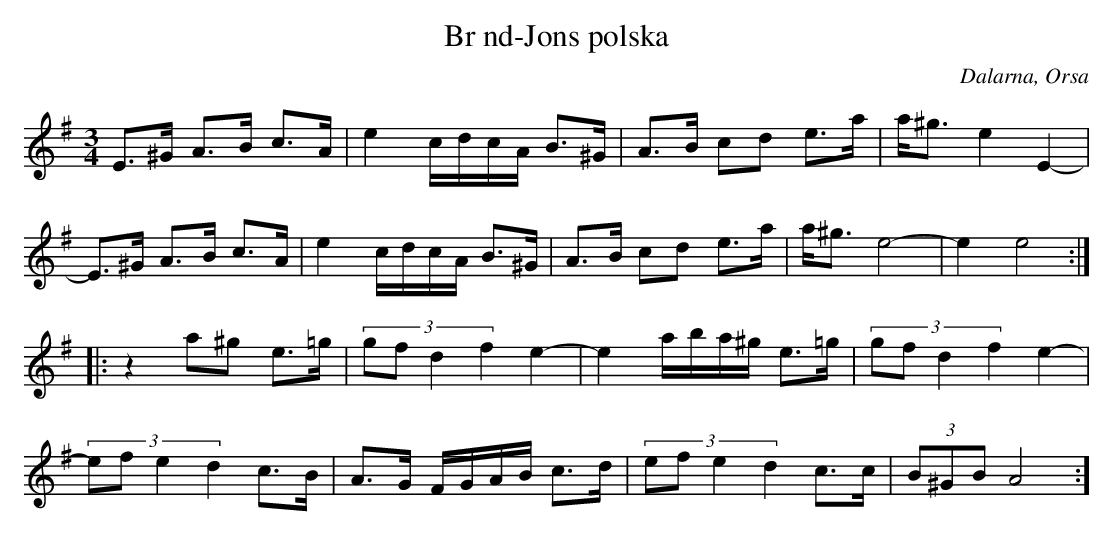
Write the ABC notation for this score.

X:1
T: Br nd-Jons polska
O: Dalarna, Orsa
M: 3/4
L: 1/8
K: Ador
E>^G A>B c>A | e2 c/d/c/A/ B>^G | A>B cd e>a | a<^g e2 E2- |
E>^G A>B c>A | e2 c/d/c/A/ B>^G | A>B cd e>a | a<^g e4- | e2 e4 :|
|: z2 a^g e>=g | (3:2:4gf d2 f2 e2- | e2 a/b/a/^g/ e>=g | (3:2:4gf d2 f2 e2- |
(3:2:4ef e2 d2 c>B | A>G F/G/A/B/ c>d | (3:2:4ef e2 d2 c>c | (3:B^GB A4 :]
